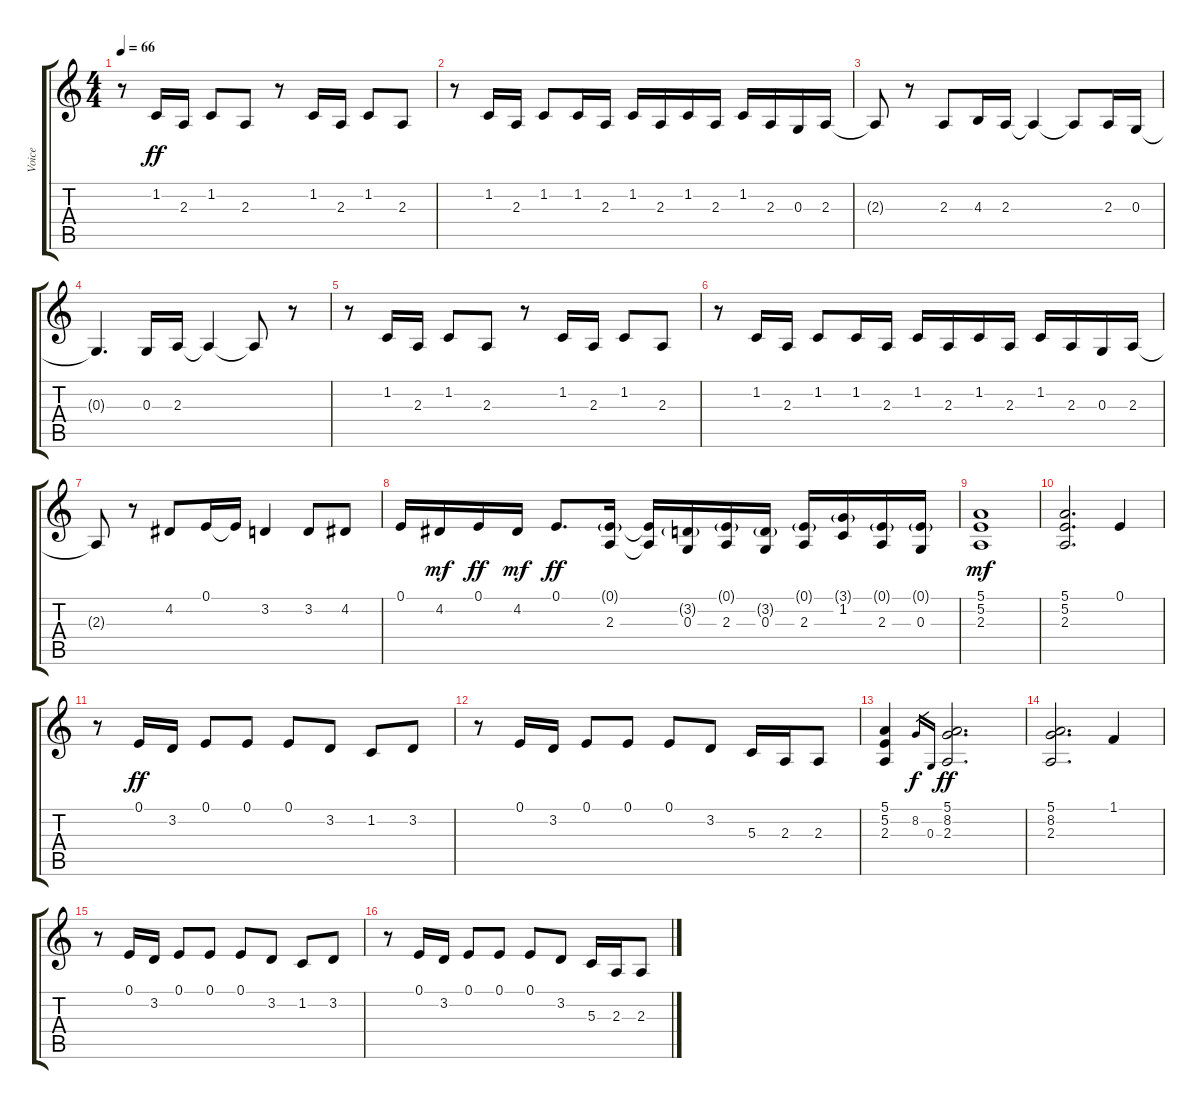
\track ("Voice" "Voice") {instrument cello}
\staff {score tabs}
\tuning (E4 B3 G3 D3 A2 E2) {hide}
\ts (4 4)
\tempo 66
\clef g2
\ks c
r.8{dy ff} 1.2.16 2.3.16 1.2.8 2.3.8 r.8 1.2.16 2.3.16 1.2.8 2.3.8 |
r.8 1.2.16 2.3.16 1.2.8 1.2.16 2.3.16 1.2.16 2.3.16 1.2.16 2.3.16 1.2.16 2.3.16 0.3.16 2.3.16 |
2.3{t}.8 r.8 2.3.8 4.3.16 2.3.16 2.3{t}.4 2.3{t}.8 2.3.16 0.3.16 |
0.3{t}.4{d} 0.3.16 2.3.16 2.3{t}.4 2.3{t}.8 r.8 |
r.8 1.2.16 2.3.16 1.2.8 2.3.8 r.8 1.2.16 2.3.16 1.2.8 2.3.8 |
r.8 1.2.16 2.3.16 1.2.8 1.2.16 2.3.16 1.2.16 2.3.16 1.2.16 2.3.16 1.2.16 2.3.16 0.3.16 2.3.16 |
2.3{t}.8 r.8 4.2.8 0.1.16 0.1{t}.16 3.2.4 3.2.8 4.2.8 |
0.1.16 4.2.16{dy mf} 0.1.16{dy ff} 4.2.16{dy mf} 0.1.8{d dy ff} (0.1{g} 2.3).16 (0.1{t} 2.3{t}).16 (3.2{g} 0.3).16 (0.1{g} 2.3).16 (3.2{g} 0.3).16 (0.1{g} 2.3).16 (3.1{g} 1.2).16 (0.1{g} 2.3).16 (0.1{g} 0.3).16 |
(5.1 5.2 2.3).1{dy mf} |
(5.1 5.2 2.3).2{d} 0.1.4 |
r.8 0.1.16{dy ff} 3.2.16 0.1.8 0.1.8 0.1.8 3.2.8 1.2.8 3.2.8 |
r.8 0.1.16 3.2.16 0.1.8 0.1.8 0.1.8 3.2.8 5.3.16 2.3.16 2.3.8 |
(5.1 5.2 2.3).4 8.2.16{gr dy f} 0.3.16{gr} (5.1 8.2 2.3).2{d dy ff} |
(5.1 8.2 2.3).2{d} 1.1.4 |
r.8 0.1.16 3.2.16 0.1.8 0.1.8 0.1.8 3.2.8 1.2.8 3.2.8 |
r.8 0.1.16 3.2.16 0.1.8 0.1.8 0.1.8 3.2.8 5.3.16 2.3.16 2.3.8
